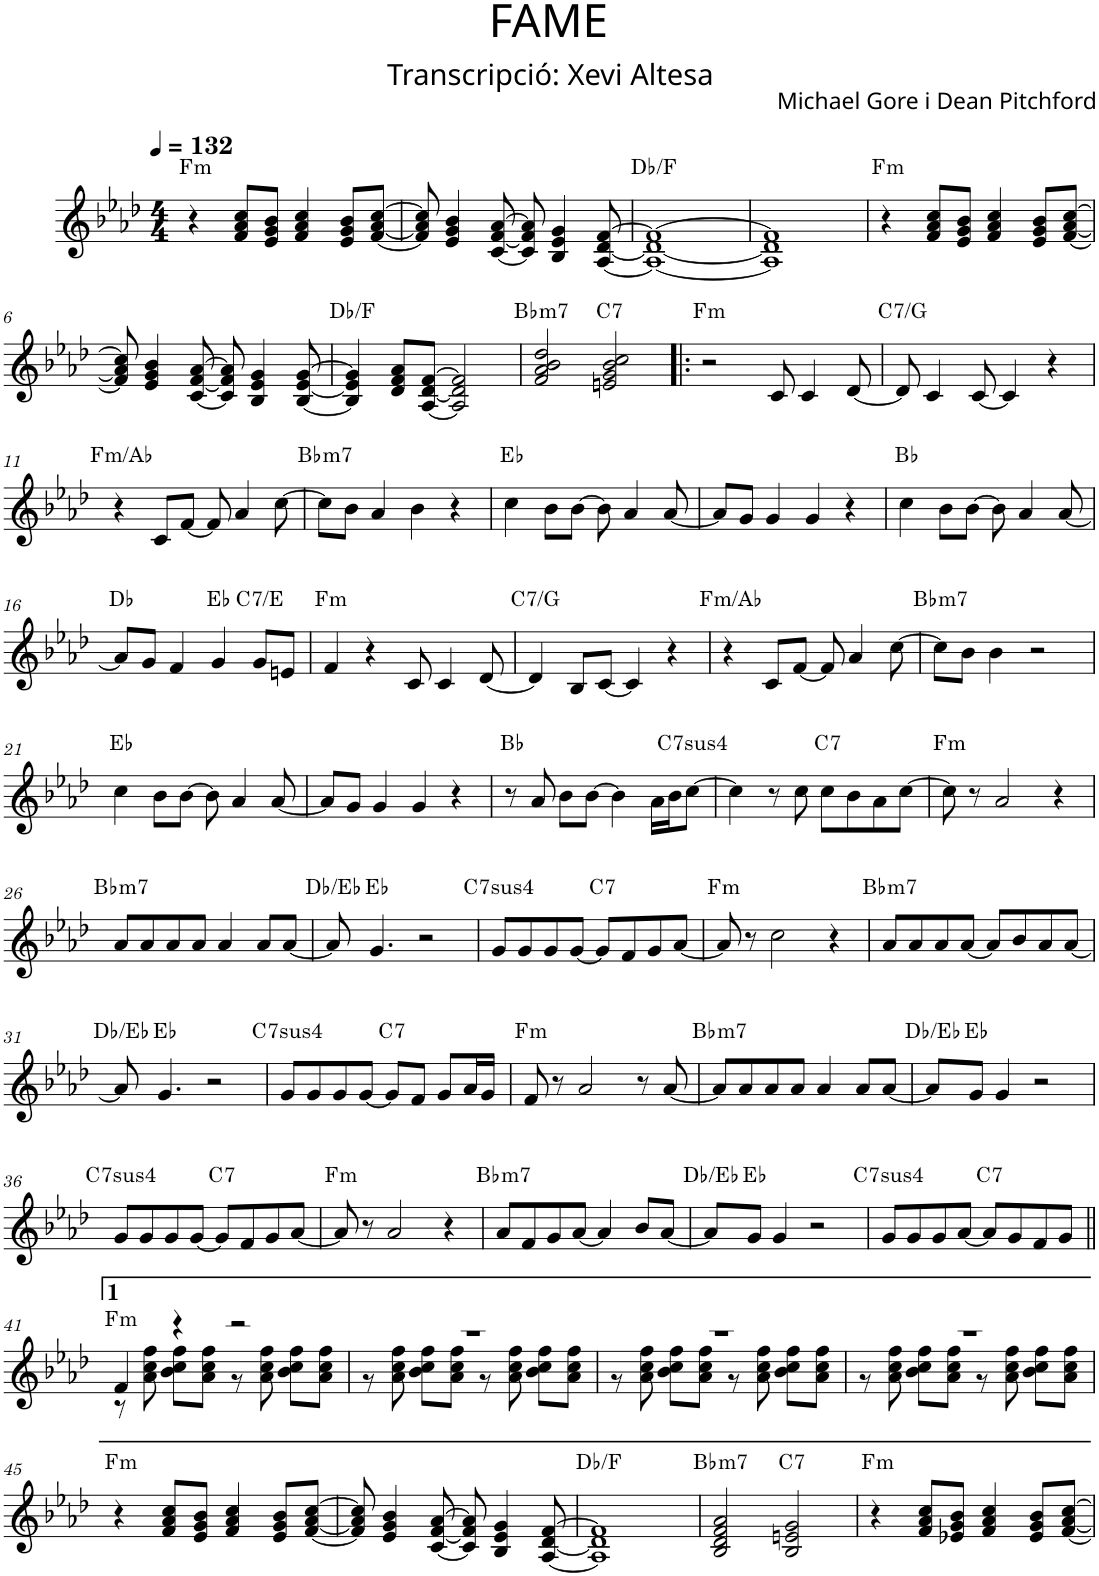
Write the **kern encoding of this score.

**kern	**harte
*part1	*part1
*staff1	*
*I"P1	*
*clefG2	*
*k[b-e-a-d-]	*
*f:	*
*M4/4	*
*MM132	*
=1	=1
!	!LO:H:kt=m
4r	F:min
8f/ 8a-/ 8cc/L	.
8e-/ 8g/ 8b-/J	.
4f/ 4a-/ 4cc/	.
8e-/ 8g/ 8b-/L	.
[<8f/ [<8a-/ [>8cc/J	.
=2	=2
8f/] 8a-/] 8cc/]	.
4e-/ 4g/ 4b-/	.
[<8c/ [<8f/ [>8a-/	.
8c/] 8f/] 8a-/]	.
4B-/ 4e-/ 4g/	.
[<8A-/ [<8d-/ [>8f/	.
=3	=3
1A-_ 1d-_ 1f_	Db:maj/3
=4	=4
1A-] 1d-] 1f]	.
=5	=5
!	!LO:H:kt=m
4r	F:min
8f/ 8a-/ 8cc/L	.
8e-/ 8g/ 8b-/J	.
4f/ 4a-/ 4cc/	.
8e-/ 8g/ 8b-/L	.
[<8f/ [<8a-/ [>8cc/J	.
!!LO:LB:g=z
=6	=6
8f/] 8a-/] 8cc/]	.
4e-/ 4g/ 4b-/	.
[<8c/ [<8f/ [>8a-/	.
8c/] 8f/] 8a-/]	.
4B-/ 4e-/ 4g/	.
[<8B-/ [<8e-/ [>8g/	.
=7	=7
4B-/] 4e-/] 4g/]	Db:maj/3
8d-/ 8f/ 8a-/L	.
[<8A-/ [<8d-/ [>8f/J	.
2A-/] 2d-/] 2f/]	.
=8	=8
!	!LO:H:kt=m7
2f/ 2a-/ 2b-/ 2dd-/	Bb:min7
!	!LO:H:kt=7
2en/ 2g/ 2b-/ 2cc/	C:7
=9!|:	=9!|:
!	!LO:H:kt=m
2r	F:min
8c/	.
4c/	.
[<8d-/	.
=10	=10
!	!LO:H:kt=7
8d-/]	C:7/5
4c/	.
[<8c/	.
4c/]	.
4r	.
!!LO:LB:g=z
=11	=11
!	!LO:H:kt=m
4r	F:min/b3
8c/L	.
[<8f/J	.
8f/]	.
4a-/	.
[>8cc\	.
=12	=12
!	!LO:H:kt=m7
8cc\L]	Bb:min7
8b-\J	.
4a-/	.
4b-\	.
4r	.
=13	=13
4cc\	Eb:maj
8b-\L	.
[>8b-\J	.
8b-\]	.
4a-/	.
[<8a-/	.
=14	=14
8a-/L]	.
8g/J	.
4g/	.
4g/	.
4r	.
=15	=15
4cc\	Bb:maj
8b-\L	.
[>8b-\J	.
8b-\]	.
4a-/	.
[<8a-/	.
!!LO:LB:g=z
=16	=16
8a-/L]	Db:maj
8g/J	.
4f/	.
4g/	Eb:maj
!	!LO:H:kt=7
8g/L	C:7/3
8en/J	.
=17	=17
!	!LO:H:kt=m
4f/	F:min
4r	.
8c/	.
4c/	.
[<8d-/	.
=18	=18
!	!LO:H:kt=7
4d-/]	C:7/5
8B-/L	.
[<8c/J	.
4c/]	.
4r	.
=19	=19
!	!LO:H:kt=m
4r	F:min/b3
8c/L	.
[<8f/J	.
8f/]	.
4a-/	.
[>8cc\	.
=20	=20
!	!LO:H:kt=m7
8cc\L]	Bb:min7
8b-\J	.
4b-\	.
2r	.
!!LO:LB:g=z
=21	=21
4cc\	Eb:maj
8b-\L	.
[>8b-\J	.
8b-\]	.
4a-/	.
[<8a-/	.
=22	=22
8a-/L]	.
8g/J	.
4g/	.
4g/	.
4r	.
=23	=23
8r	Bb:maj
8a-/	.
8b-\L	.
[>8b-\J	.
4b-\]	.
16a-\LL	.
16b-\J	.
!	!LO:H:kt=74
[>8cc\J	C:sus4(7)
=24	=24
4cc\]	.
8r	.
8cc\	.
!	!LO:H:kt=7
8cc\L	C:7
8b-\	.
8a-\	.
[>8cc\J	.
=25	=25
!	!LO:H:kt=m
8cc\]	F:min
8r	.
2a-/	.
4r	.
!!LO:LB:g=z
=26	=26
!	!LO:H:kt=m7
8a-/L	Bb:min7
8a-/	.
8a-/	.
8a-/J	.
4a-/	.
8a-/L	.
[<8a-/J	.
=27	=27
8a-/]	Db:maj/2
4.g/	Eb:maj
2r	.
=28	=28
!	!LO:H:kt=74
8g/L	C:sus4(7)
8g/	.
8g/	.
[<8g/J	.
!	!LO:H:kt=7
8g/L]	C:7
8f/	.
8g/	.
[<8a-/J	.
=29	=29
!	!LO:H:kt=m
8a-/]	F:min
8r	.
2cc\	.
4r	.
=30	=30
!	!LO:H:kt=m7
8a-/L	Bb:min7
8a-/	.
8a-/	.
[<8a-/J	.
8a-/L]	.
8b-/	.
8a-/	.
[<8a-/J	.
!!LO:LB:g=z
=31	=31
8a-/]	Db:maj/2
4.g/	Eb:maj
2r	.
=32	=32
!	!LO:H:kt=74
8g/L	C:sus4(7)
8g/	.
8g/	.
[<8g/J	.
!	!LO:H:kt=7
8g/L]	C:7
8f/J	.
8g/L	.
16a-/L	.
16g/JJ	.
=33	=33
!	!LO:H:kt=m
8f/	F:min
8r	.
2a-/	.
8r	.
[<8a-/	.
=34	=34
!	!LO:H:kt=m7
8a-/L]	Bb:min7
8a-/	.
8a-/	.
8a-/J	.
4a-/	.
8a-/L	.
[<8a-/J	.
=35	=35
8a-/L]	Db:maj/2
8g/J	Eb:maj
4g/	.
2r	.
!!LO:LB:g=z
=36	=36
!	!LO:H:kt=74
8g/L	C:sus4(7)
8g/	.
8g/	.
[<8g/J	.
!	!LO:H:kt=7
8g/L]	C:7
8f/	.
8g/	.
[<8a-/J	.
=37	=37
!	!LO:H:kt=m
8a-/]	F:min
8r	.
2a-/	.
4r	.
=38	=38
!	!LO:H:kt=m7
8a-/L	Bb:min7
8f/	.
8g/	.
[<8a-/J	.
4a-/]	.
8b-/L	.
[<8a-/J	.
=39	=39
8a-/L]	Db:maj/2
8g/J	Eb:maj
4g/	.
2r	.
=40	=40
!	!LO:H:kt=74
8g/L	C:sus4(7)
8g/	.
8g/	.
[<8a-/J	.
!	!LO:H:kt=7
8a-/L]	C:7
8g/	.
8f/	.
8g/J	.
!!LO:LB:g=z
=41||	=41||
*^	*
!	!	!LO:H:kt=m
4f/	8r	F:min
.	8a-\ 8cc\ 8ff\	.
4r	8b-\ 8cc\ 8ff\L	.
.	8a-\ 8cc\ 8ff\J	.
2r	8r	.
.	8a-\ 8cc\ 8ff\	.
.	8b-\ 8cc\ 8ff\L	.
.	8a-\ 8cc\ 8ff\J	.
=42	=42	=42
1r	8r	.
.	8a-\ 8cc\ 8ff\	.
.	8b-\ 8cc\ 8ff\L	.
.	8a-\ 8cc\ 8ff\J	.
.	8r	.
.	8a-\ 8cc\ 8ff\	.
.	8b-\ 8cc\ 8ff\L	.
.	8a-\ 8cc\ 8ff\J	.
=43	=43	=43
1r	8r	.
.	8a-\ 8cc\ 8ff\	.
.	8b-\ 8cc\ 8ff\L	.
.	8a-\ 8cc\ 8ff\J	.
.	8r	.
.	8a-\ 8cc\ 8ff\	.
.	8b-\ 8cc\ 8ff\L	.
.	8a-\ 8cc\ 8ff\J	.
=44	=44	=44
1r	8r	.
.	8a-\ 8cc\ 8ff\	.
.	8b-\ 8cc\ 8ff\L	.
.	8a-\ 8cc\ 8ff\J	.
.	8r	.
.	8a-\ 8cc\ 8ff\	.
.	8b-\ 8cc\ 8ff\L	.
.	8a-\ 8cc\ 8ff\J	.
!!LO:LB:g=z	!!
=45	=45	=45
!	!	!LO:H:kt=m
*v	*v	*
4r	F:min
8f/ 8a-/ 8cc/L	.
8e-/ 8g/ 8b-/J	.
4f/ 4a-/ 4cc/	.
8e-/ 8g/ 8b-/L	.
[<8f/ [<8a-/ [>8cc/J	.
=46	=46
8f/] 8a-/] 8cc/]	.
4e-/ 4g/ 4b-/	.
[<8c/ [<8f/ [>8a-/	.
8c/] 8f/] 8a-/]	.
4B-/ 4e-/ 4g/	.
[<8A-/ [<8d-/ [>8f/	.
=47	=47
1A-] 1d-] 1f]	Db:maj/3
=48	=48
!	!LO:H:kt=m7
2B-/ 2d-/ 2f/ 2a-/	Bb:min7
!	!LO:H:kt=7
2B-/ 2en/ 2g/	C:7
=49	=49
!	!LO:H:kt=m
4r	F:min
8f/ 8a-/ 8cc/L	.
8e-X/ 8g/ 8b-/J	.
4f/ 4a-/ 4cc/	.
8e-/ 8g/ 8b-/L	.
[<8f/ [<8a-/ [>8cc/J	.
=	=
*-	*-
